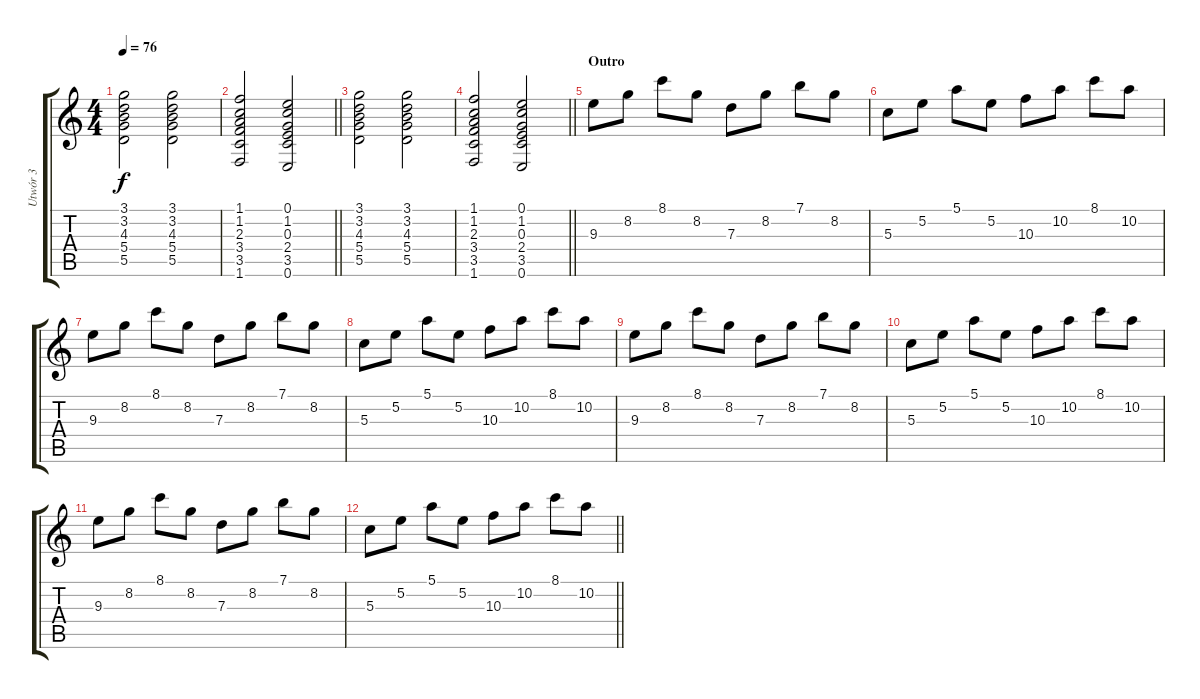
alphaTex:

\track ("Utwór 3" "Utwór 3") {instrument acousticguitarnylon}
\staff {score tabs}
\tuning (E4 B3 G3 D3 A2 E2) {hide}
\ts (4 4)
\tempo 76
\clef g2
\ks c
(3.1 3.2 4.3 5.4 5.5).2{dy f} (3.1 3.2 4.3 5.4 5.5).2 |
\barLineRight lightlight
(1.1 1.2 2.3 3.4 3.5 1.6).2 (0.1 1.2 0.3 2.4 3.5 0.6).2 |
(3.1 3.2 4.3 5.4 5.5).2 (3.1 3.2 4.3 5.4 5.5).2 |
\barLineRight lightlight
(1.1 1.2 2.3 3.4 3.5 1.6).2 (0.1 1.2 0.3 2.4 3.5 0.6).2 |
\section ("" "Outro")
9.3.8 8.2.8 8.1.8 8.2.8 7.3.8 8.2.8 7.1.8 8.2.8 |
5.3.8 5.2.8 5.1.8 5.2.8 10.3.8 10.2.8 8.1.8 10.2.8 |
9.3.8 8.2.8 8.1.8 8.2.8 7.3.8 8.2.8 7.1.8 8.2.8 |
5.3.8 5.2.8 5.1.8 5.2.8 10.3.8 10.2.8 8.1.8 10.2.8 |
9.3.8 8.2.8 8.1.8 8.2.8 7.3.8 8.2.8 7.1.8 8.2.8 |
5.3.8 5.2.8 5.1.8 5.2.8 10.3.8 10.2.8 8.1.8 10.2.8 |
9.3.8 8.2.8 8.1.8 8.2.8 7.3.8 8.2.8 7.1.8 8.2.8 |
\barLineRight lightlight
5.3.8 5.2.8 5.1.8 5.2.8 10.3.8 10.2.8 8.1.8 10.2.8
